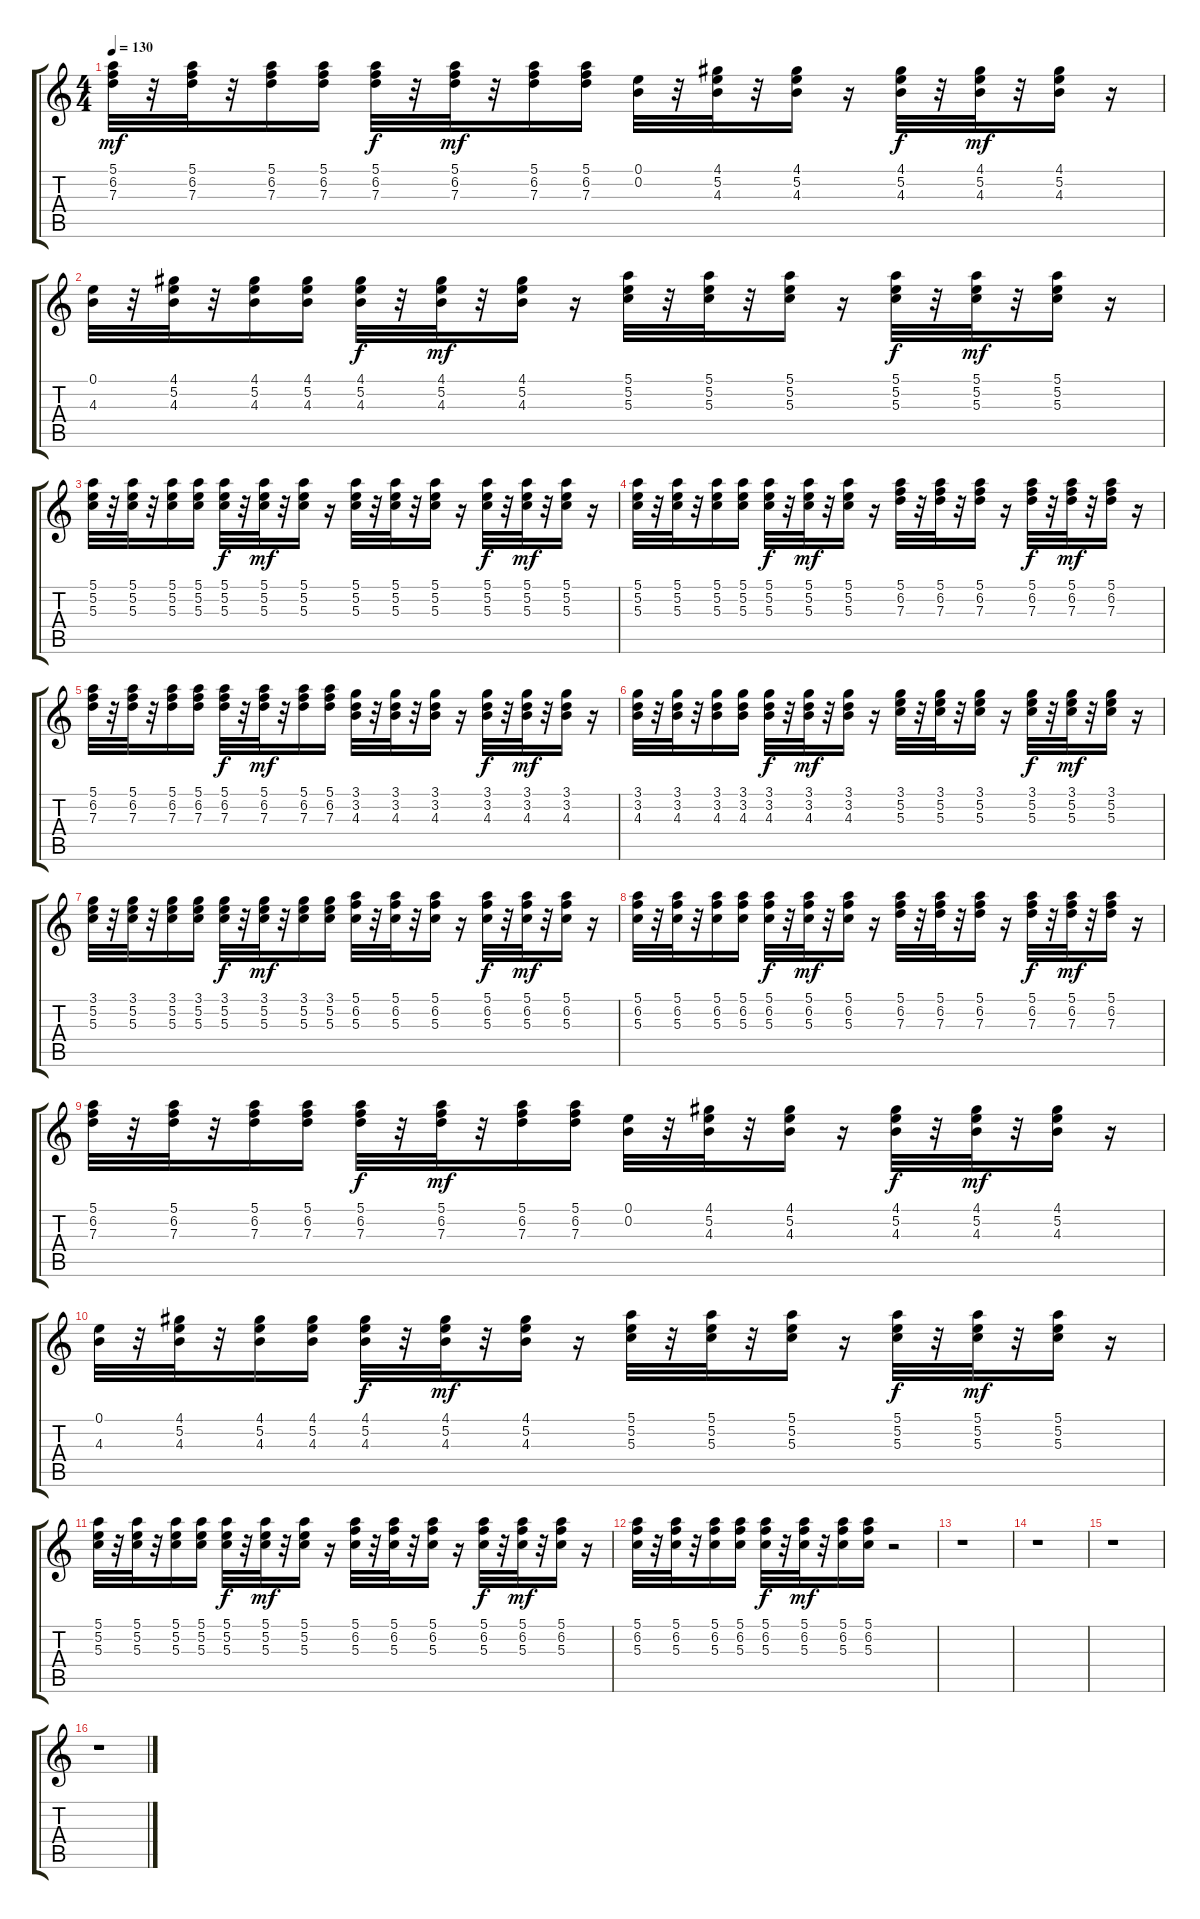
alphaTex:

\track "" {instrument electricguitarclean}
\staff {score tabs}
\tuning (E4 B3 G3 D3 A2 E2) {hide}
\ts (4 4)
\tempo 130
\clef g2
\ks c
(5.1 6.2 7.3).32{dy mf} r.32 (5.1 6.2 7.3).32 r.32 (5.1 6.2 7.3).16 (5.1 6.2 7.3).16 (5.1 6.2 7.3).32{dy f} r.32 (5.1 6.2 7.3).32{dy mf} r.32 (5.1 6.2 7.3).16 (5.1 6.2 7.3).16 (0.1 0.2).32 r.32 (4.1 5.2 4.3).32 r.32 (4.1 5.2 4.3).16 r.16 (4.1 5.2 4.3).32{dy f} r.32 (4.1 5.2 4.3).32{dy mf} r.32 (4.1 5.2 4.3).16 r.16 |
(0.1 4.3).32 r.32 (4.1 5.2 4.3).32 r.32 (4.1 5.2 4.3).16 (4.1 5.2 4.3).16 (4.1 5.2 4.3).32{dy f} r.32 (4.1 5.2 4.3).32{dy mf} r.32 (4.1 5.2 4.3).16 r.16 (5.1 5.2 5.3).32 r.32 (5.1 5.2 5.3).32 r.32 (5.1 5.2 5.3).16 r.16 (5.1 5.2 5.3).32{dy f} r.32 (5.1 5.2 5.3).32{dy mf} r.32 (5.1 5.2 5.3).16 r.16 |
(5.1 5.2 5.3).32 r.32 (5.1 5.2 5.3).32 r.32 (5.1 5.2 5.3).16 (5.1 5.2 5.3).16 (5.1 5.2 5.3).32{dy f} r.32 (5.1 5.2 5.3).32{dy mf} r.32 (5.1 5.2 5.3).16 r.16 (5.1 5.2 5.3).32 r.32 (5.1 5.2 5.3).32 r.32 (5.1 5.2 5.3).16 r.16 (5.1 5.2 5.3).32{dy f} r.32 (5.1 5.2 5.3).32{dy mf} r.32 (5.1 5.2 5.3).16 r.16 |
(5.1 5.2 5.3).32 r.32 (5.1 5.2 5.3).32 r.32 (5.1 5.2 5.3).16 (5.1 5.2 5.3).16 (5.1 5.2 5.3).32{dy f} r.32 (5.1 5.2 5.3).32{dy mf} r.32 (5.1 5.2 5.3).16 r.16 (5.1 6.2 7.3).32 r.32 (5.1 6.2 7.3).32 r.32 (5.1 6.2 7.3).16 r.16 (5.1 6.2 7.3).32{dy f} r.32 (5.1 6.2 7.3).32{dy mf} r.32 (5.1 6.2 7.3).16 r.16 |
(5.1 6.2 7.3).32 r.32 (5.1 6.2 7.3).32 r.32 (5.1 6.2 7.3).16 (5.1 6.2 7.3).16 (5.1 6.2 7.3).32{dy f} r.32 (5.1 6.2 7.3).32{dy mf} r.32 (5.1 6.2 7.3).16 (5.1 6.2 7.3).16 (3.1 3.2 4.3).32 r.32 (3.1 3.2 4.3).32 r.32 (3.1 3.2 4.3).16 r.16 (3.1 3.2 4.3).32{dy f} r.32 (3.1 3.2 4.3).32{dy mf} r.32 (3.1 3.2 4.3).16 r.16 |
(3.1 3.2 4.3).32 r.32 (3.1 3.2 4.3).32 r.32 (3.1 3.2 4.3).16 (3.1 3.2 4.3).16 (3.1 3.2 4.3).32{dy f} r.32 (3.1 3.2 4.3).32{dy mf} r.32 (3.1 3.2 4.3).16 r.16 (3.1 5.2 5.3).32 r.32 (3.1 5.2 5.3).32 r.32 (3.1 5.2 5.3).16 r.16 (3.1 5.2 5.3).32{dy f} r.32 (3.1 5.2 5.3).32{dy mf} r.32 (3.1 5.2 5.3).16 r.16 |
(3.1 5.2 5.3).32 r.32 (3.1 5.2 5.3).32 r.32 (3.1 5.2 5.3).16 (3.1 5.2 5.3).16 (3.1 5.2 5.3).32{dy f} r.32 (3.1 5.2 5.3).32{dy mf} r.32 (3.1 5.2 5.3).16 (3.1 5.2 5.3).16 (5.1 6.2 5.3).32 r.32 (5.1 6.2 5.3).32 r.32 (5.1 6.2 5.3).16 r.16 (5.1 6.2 5.3).32{dy f} r.32 (5.1 6.2 5.3).32{dy mf} r.32 (5.1 6.2 5.3).16 r.16 |
(5.1 6.2 5.3).32 r.32 (5.1 6.2 5.3).32 r.32 (5.1 6.2 5.3).16 (5.1 6.2 5.3).16 (5.1 6.2 5.3).32{dy f} r.32 (5.1 6.2 5.3).32{dy mf} r.32 (5.1 6.2 5.3).16 r.16 (5.1 6.2 7.3).32 r.32 (5.1 6.2 7.3).32 r.32 (5.1 6.2 7.3).16 r.16 (5.1 6.2 7.3).32{dy f} r.32 (5.1 6.2 7.3).32{dy mf} r.32 (5.1 6.2 7.3).16 r.16 |
(5.1 6.2 7.3).32 r.32 (5.1 6.2 7.3).32 r.32 (5.1 6.2 7.3).16 (5.1 6.2 7.3).16 (5.1 6.2 7.3).32{dy f} r.32 (5.1 6.2 7.3).32{dy mf} r.32 (5.1 6.2 7.3).16 (5.1 6.2 7.3).16 (0.1 0.2).32 r.32 (4.1 5.2 4.3).32 r.32 (4.1 5.2 4.3).16 r.16 (4.1 5.2 4.3).32{dy f} r.32 (4.1 5.2 4.3).32{dy mf} r.32 (4.1 5.2 4.3).16 r.16 |
(0.1 4.3).32 r.32 (4.1 5.2 4.3).32 r.32 (4.1 5.2 4.3).16 (4.1 5.2 4.3).16 (4.1 5.2 4.3).32{dy f} r.32 (4.1 5.2 4.3).32{dy mf} r.32 (4.1 5.2 4.3).16 r.16 (5.1 5.2 5.3).32 r.32 (5.1 5.2 5.3).32 r.32 (5.1 5.2 5.3).16 r.16 (5.1 5.2 5.3).32{dy f} r.32 (5.1 5.2 5.3).32{dy mf} r.32 (5.1 5.2 5.3).16 r.16 |
(5.1 5.2 5.3).32 r.32 (5.1 5.2 5.3).32 r.32 (5.1 5.2 5.3).16 (5.1 5.2 5.3).16 (5.1 5.2 5.3).32{dy f} r.32 (5.1 5.2 5.3).32{dy mf} r.32 (5.1 5.2 5.3).16 r.16 (5.1 6.2 5.3).32 r.32 (5.1 6.2 5.3).32 r.32 (5.1 6.2 5.3).16 r.16 (5.1 6.2 5.3).32{dy f} r.32 (5.1 6.2 5.3).32{dy mf} r.32 (5.1 6.2 5.3).16 r.16 |
(5.1 6.2 5.3).32 r.32 (5.1 6.2 5.3).32 r.32 (5.1 6.2 5.3).16 (5.1 6.2 5.3).16 (5.1 6.2 5.3).32{dy f} r.32 (5.1 6.2 5.3).32{dy mf} r.32 (5.1 6.2 5.3).16 (5.1 6.2 5.3).16 r.2 |
r.1 |
r.1 |
r.1 |
r.1
